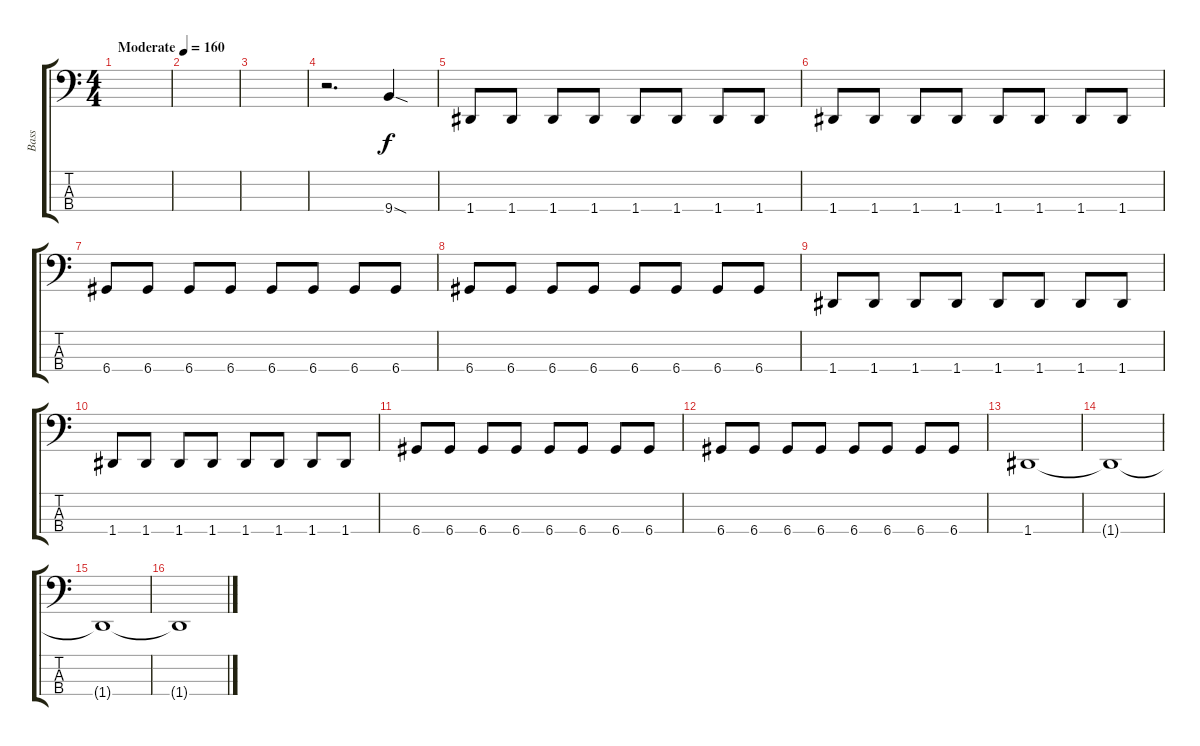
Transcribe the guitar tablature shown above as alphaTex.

\track ("Bass" "Bass") {instrument electricbassfinger}
\staff {score tabs}
\tuning (G2 D2 A1 D1) {hide}
\ts (4 4)
\tempo (160 "Moderate")
\clef f4
\ks c
|
|
|
r.2{d} 9.4{sod}.4 |
1.4.8 1.4.8 1.4.8 1.4.8 1.4.8 1.4.8 1.4.8 1.4.8 |
1.4.8 1.4.8 1.4.8 1.4.8 1.4.8 1.4.8 1.4.8 1.4.8 |
6.4.8 6.4.8 6.4.8 6.4.8 6.4.8 6.4.8 6.4.8 6.4.8 |
6.4.8 6.4.8 6.4.8 6.4.8 6.4.8 6.4.8 6.4.8 6.4.8 |
1.4.8 1.4.8 1.4.8 1.4.8 1.4.8 1.4.8 1.4.8 1.4.8 |
1.4.8 1.4.8 1.4.8 1.4.8 1.4.8 1.4.8 1.4.8 1.4.8 |
6.4.8 6.4.8 6.4.8 6.4.8 6.4.8 6.4.8 6.4.8 6.4.8 |
6.4.8 6.4.8 6.4.8 6.4.8 6.4.8 6.4.8 6.4.8 6.4.8 |
1.4.1 |
1.4{t}.1 |
1.4{t}.1 |
1.4{t}.1
